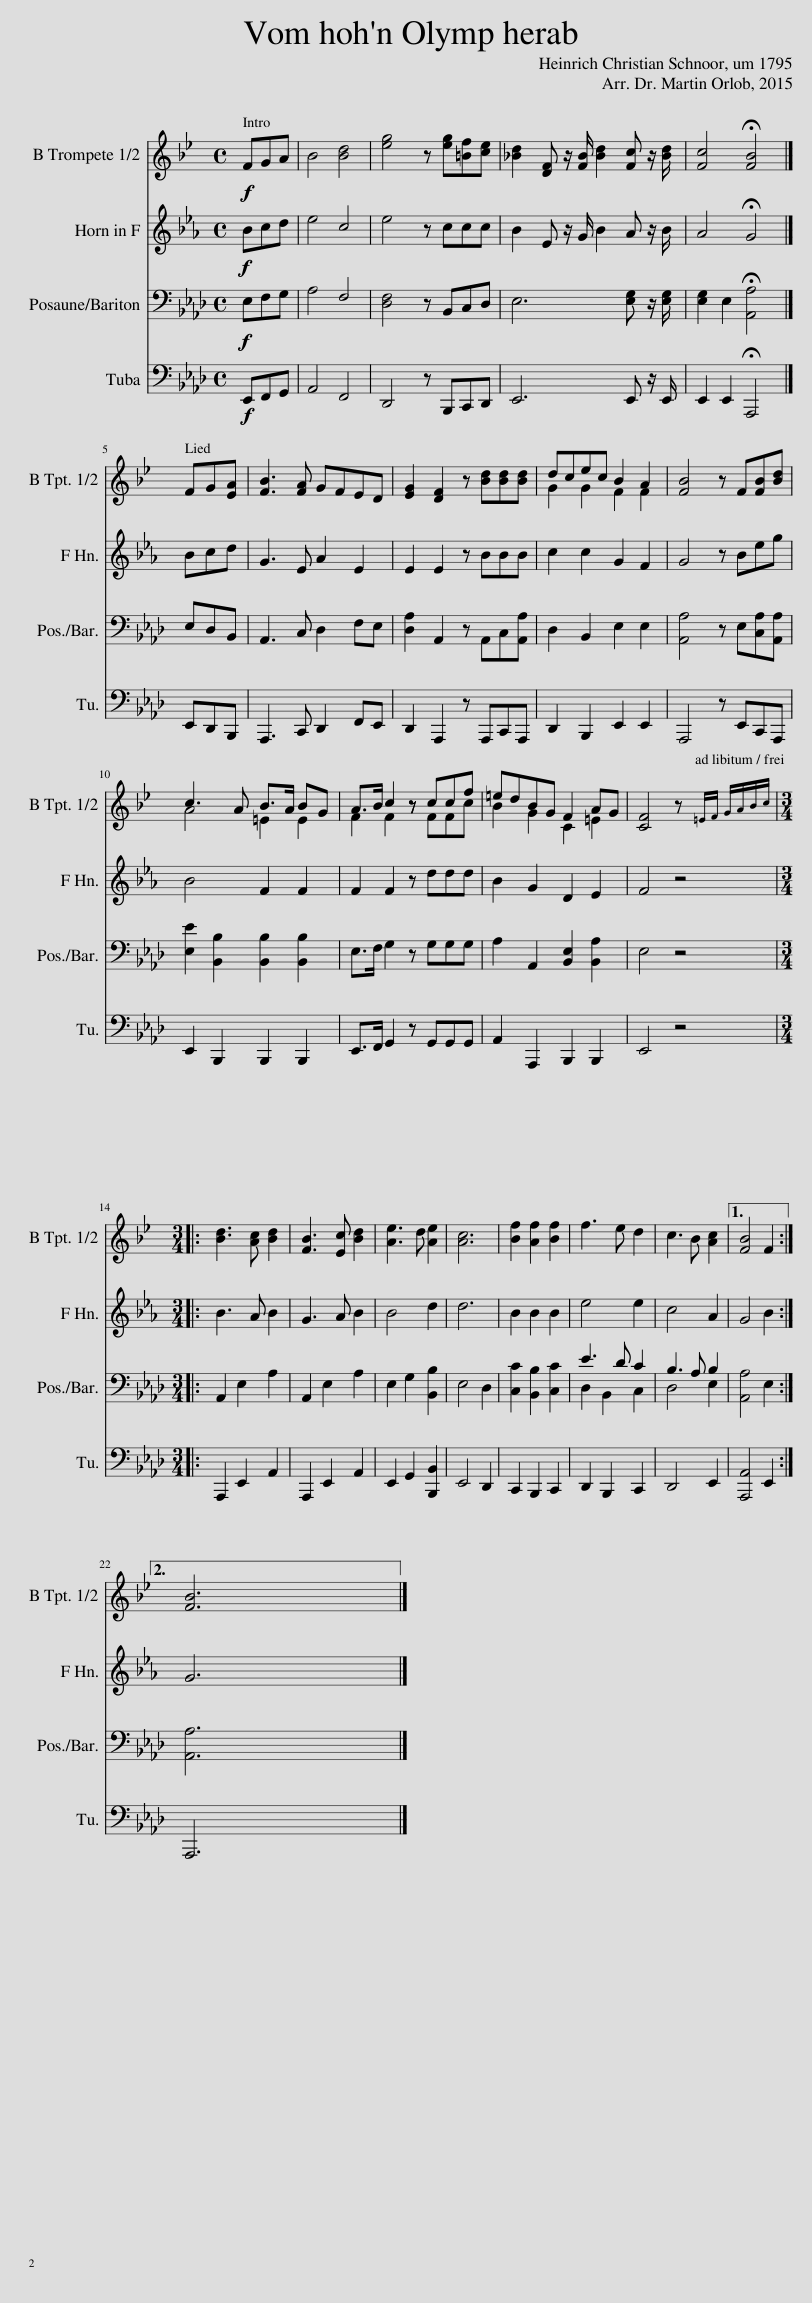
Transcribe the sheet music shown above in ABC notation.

X:1
%%score ( 1 2 ) 3 ( 4 5 ) 6
L:1/8
M:4/4
I:linebreak $
K:Ab
V:1 treble transpose=-2
V:2 treble transpose="-2 "
V:3 treble transpose=-7
V:4 bass
V:5 bass
V:6 bass
V:1
[K:Bb]!f! FGA | B4 [Bd]4 | [eg]4 z [eg][=Bf][ce] | [_Bd]2 [DF] z/ [FB]/ [Bd]2 [Fc] z/ [Bd]/ | [Fc]4 !fermata![FB]4 |]$ %5
 FG[EA] | [FB]3 [FA] GFED | [EG]2 [DF]2 z [Bd][Bd][Bd] | dcec B2 A2 | [FB]4 z F[FB][Bd] |$ %10
 c3 A B>A BG | A>B c2 z ccf | =edBG F2 AG | [CF]4 z =E/F/ G/A/B/c/ |:$[M:3/4] [Bd]3 [Ac] [Bd]2 | %15
 [FB]3 [Ec] [Bd]2 | [Ae]3 d [Ae]2 | [Ac]6 | [Bf]2 [Af]2 [Bf]2 | f3 e d2 | %20
 c3 B [Ac]2 |1 [FB]4 F2 :|2$ [FB]6 |] %23
V:2
[K:Bb] x3 | x8 | x8 | x8 | x8 |]$ %5
 x3 | x8 | x8 | G2 G2 F2 F2 | x8 |$ %10
 A4 =E2 E2 | F2 F2 z FFc | B2 G2 C2 =E2 | x8 |:$[M:3/4] x6 | %15
 x6 | x6 | x6 | x6 | x6 | %20
 x6 |1 x6 :|2$ x6 |] %23
V:3
[K:Eb]!f! Bcd | e4 c4 | e4 z ccc | B2 E z/ G/ B2 A z/ B/ | A4 !fermata!G4 |]$ %5
 Bcd | G3 E A2 E2 | E2 E2 z BBB | c2 c2 G2 F2 | G4 z Beg |$ %10
 B4 F2 F2 | F2 F2 z ddd | B2 G2 D2 E2 | F4 z4 |:$[M:3/4] B3 A B2 | %15
 G3 A B2 | B4 d2 | d6 | B2 B2 B2 | e4 e2 | %20
 c4 A2 |1 G4 B2 :|2$ G6 |] %23
V:4
!f! E,F,G, | A,4 F,4 | [D,F,]4 z B,,C,D, | E,6 [E,G,] z/ [E,G,]/ | [E,G,]2 E,2 !fermata![A,,A,]4 |]$ %5
 E,D,B,, | A,,3 C, D,2 F,E, | [D,A,]2 A,,2 z A,,C,[A,,A,] | D,2 B,,2 E,2 E,2 | [A,,A,]4 z E,[C,A,][A,,A,] |$ %10
 [E,E]2 [B,,B,]2 [B,,B,]2 [B,,B,]2 | E,>F, G,2 z G,G,G, | A,2 A,,2 [B,,E,]2 [B,,A,]2 | E,4 z4 |:$[M:3/4] A,,2 E,2 A,2 | %15
 A,,2 E,2 A,2 | E,2 G,2 [B,,B,]2 | E,4 D,2 | [C,C]2 [B,,B,]2 [C,C]2 | E3 D C2 | %20
 B,3 A, B,2 |1 [A,,A,]4 E,2 :|2$ [A,,A,]6 |] %23
V:5
 x3 | x8 | x8 | x8 | x8 |]$ %5
 x3 | x8 | x8 | x8 | x8 |$ %10
 x8 | x8 | x8 | x8 |:$[M:3/4] x6 | %15
 x6 | x6 | x6 | x6 | D,2 B,,2 C,2 | %20
 D,4 E,2 |1 x6 :|2$ x6 |] %23
V:6
!f! E,,F,,G,, | A,,4 F,,4 | D,,4 z B,,,C,,D,, | E,,6 E,, z/ E,,/ | E,,2 E,,2 !fermata!A,,,4 |]$ %5
 E,,D,,B,,, | A,,,3 C,, D,,2 F,,E,, | D,,2 A,,,2 z A,,,C,,A,,, | D,,2 B,,,2 E,,2 E,,2 | A,,,4 z E,,C,,A,,, |$ %10
 E,,2 B,,,2 B,,,2 B,,,2 | E,,>F,, G,,2 z G,,G,,G,, | A,,2 A,,,2 B,,,2 B,,,2 | E,,4 z4 |:$[M:3/4] A,,,2 E,,2 A,,2 | %15
 A,,,2 E,,2 A,,2 | E,,2 G,,2 [B,,,B,,]2 | E,,4 D,,2 | C,,2 B,,,2 C,,2 | D,,2 B,,,2 C,,2 | %20
 D,,4 E,,2 |1 [A,,,A,,]4 E,,2 :|2$ A,,,6 |] %23
